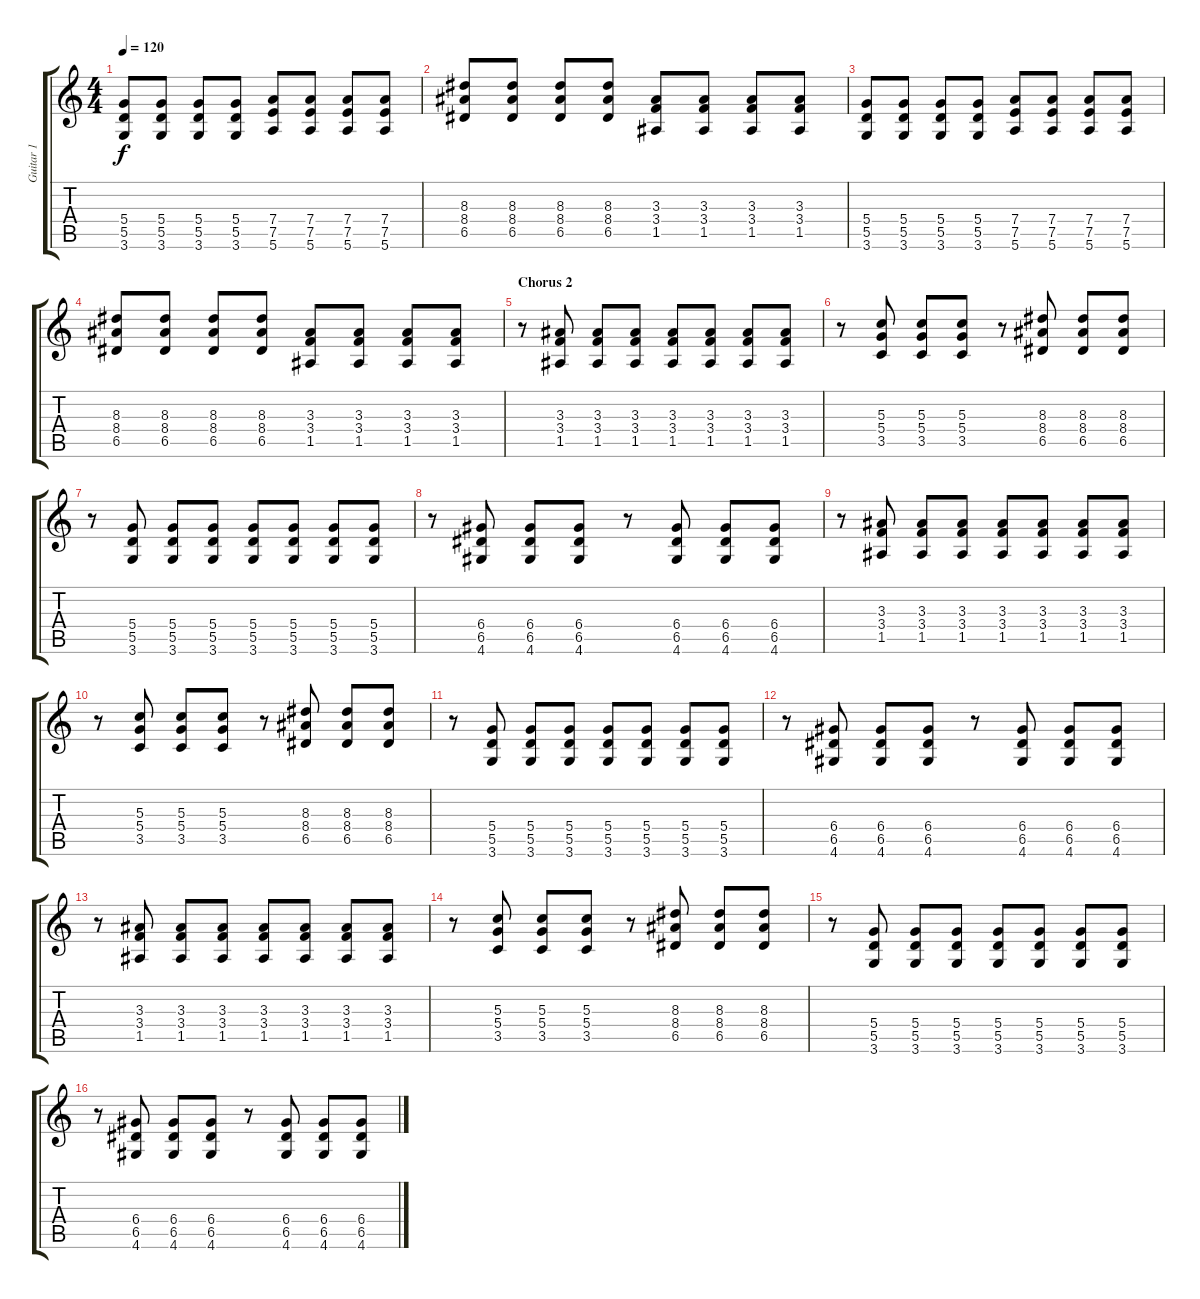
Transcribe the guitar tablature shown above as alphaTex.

\track ("Guitar 1" "Guitar 1") {instrument overdrivenguitar}
\staff {score tabs}
\tuning (E4 B3 G3 D3 A2 E2) {hide}
\ts (4 4)
\tempo 120
\clef g2
\ks c
(5.4 5.5 3.6).8{dy f} (5.4 5.5 3.6).8 (5.4 5.5 3.6).8 (5.4 5.5 3.6).8 (7.4 7.5 5.6).8 (7.4 7.5 5.6).8 (7.4 7.5 5.6).8 (7.4 7.5 5.6).8 |
(8.3 8.4 6.5).8 (8.3 8.4 6.5).8 (8.3 8.4 6.5).8 (8.3 8.4 6.5).8 (3.3 3.4 1.5).8 (3.3 3.4 1.5).8 (3.3 3.4 1.5).8 (3.3 3.4 1.5).8 |
(5.4 5.5 3.6).8 (5.4 5.5 3.6).8 (5.4 5.5 3.6).8 (5.4 5.5 3.6).8 (7.4 7.5 5.6).8 (7.4 7.5 5.6).8 (7.4 7.5 5.6).8 (7.4 7.5 5.6).8 |
(8.3 8.4 6.5).8 (8.3 8.4 6.5).8 (8.3 8.4 6.5).8 (8.3 8.4 6.5).8 (3.3 3.4 1.5).8 (3.3 3.4 1.5).8 (3.3 3.4 1.5).8 (3.3 3.4 1.5).8 |
\section ("" "Chorus 2")
r.8{volume 14} (3.3 3.4 1.5).8 (3.3 3.4 1.5).8 (3.3 3.4 1.5).8 (3.3 3.4 1.5).8 (3.3 3.4 1.5).8 (3.3 3.4 1.5).8 (3.3 3.4 1.5).8 |
r.8 (5.3 5.4 3.5).8 (5.3 5.4 3.5).8 (5.3 5.4 3.5).8 r.8 (8.3 8.4 6.5).8 (8.3 8.4 6.5).8 (8.3 8.4 6.5).8 |
r.8 (5.4 5.5 3.6).8 (5.4 5.5 3.6).8 (5.4 5.5 3.6).8 (5.4 5.5 3.6).8 (5.4 5.5 3.6).8 (5.4 5.5 3.6).8 (5.4 5.5 3.6).8 |
r.8 (6.4 6.5 4.6).8 (6.4 6.5 4.6).8 (6.4 6.5 4.6).8 r.8 (6.4 6.5 4.6).8 (6.4 6.5 4.6).8 (6.4 6.5 4.6).8 |
r.8 (3.3 3.4 1.5).8 (3.3 3.4 1.5).8 (3.3 3.4 1.5).8 (3.3 3.4 1.5).8 (3.3 3.4 1.5).8 (3.3 3.4 1.5).8 (3.3 3.4 1.5).8 |
r.8 (5.3 5.4 3.5).8 (5.3 5.4 3.5).8 (5.3 5.4 3.5).8 r.8 (8.3 8.4 6.5).8 (8.3 8.4 6.5).8 (8.3 8.4 6.5).8 |
r.8 (5.4 5.5 3.6).8 (5.4 5.5 3.6).8 (5.4 5.5 3.6).8 (5.4 5.5 3.6).8 (5.4 5.5 3.6).8 (5.4 5.5 3.6).8 (5.4 5.5 3.6).8 |
r.8 (6.4 6.5 4.6).8 (6.4 6.5 4.6).8 (6.4 6.5 4.6).8 r.8 (6.4 6.5 4.6).8 (6.4 6.5 4.6).8 (6.4 6.5 4.6).8 |
r.8 (3.3 3.4 1.5).8 (3.3 3.4 1.5).8 (3.3 3.4 1.5).8 (3.3 3.4 1.5).8 (3.3 3.4 1.5).8 (3.3 3.4 1.5).8 (3.3 3.4 1.5).8 |
r.8 (5.3 5.4 3.5).8 (5.3 5.4 3.5).8 (5.3 5.4 3.5).8 r.8 (8.3 8.4 6.5).8 (8.3 8.4 6.5).8 (8.3 8.4 6.5).8 |
r.8 (5.4 5.5 3.6).8 (5.4 5.5 3.6).8 (5.4 5.5 3.6).8 (5.4 5.5 3.6).8 (5.4 5.5 3.6).8 (5.4 5.5 3.6).8 (5.4 5.5 3.6).8 |
r.8 (6.4 6.5 4.6).8 (6.4 6.5 4.6).8 (6.4 6.5 4.6).8 r.8 (6.4 6.5 4.6).8 (6.4 6.5 4.6).8 (6.4 6.5 4.6).8
